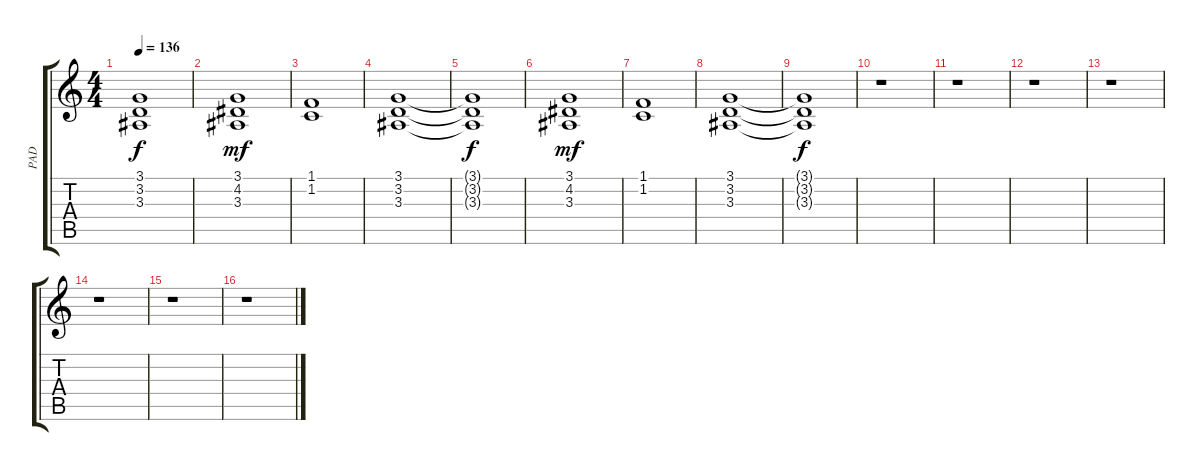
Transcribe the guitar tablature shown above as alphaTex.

\track ("PAD" "PAD") {instrument pad2warm}
\staff {score tabs}
\tuning (E4 B3 G3 D3 A2 E2) {hide}
\ts (4 4)
\tempo 136
\clef g2
\ks c
(3.1{t} 3.2{t} 3.3{t}).1{dy f} |
(3.1 4.2 3.3).1{dy mf} |
(1.1 1.2).1 |
(3.1 3.2 3.3).1 |
(3.1{t} 3.2{t} 3.3{t}).1{dy f} |
(3.1 4.2 3.3).1{dy mf} |
(1.1 1.2).1 |
(3.1 3.2 3.3).1 |
(3.1{t} 3.2{t} 3.3{t}).1{dy f} |
r.1 |
r.1 |
r.1 |
r.1 |
r.1 |
r.1 |
r.1
